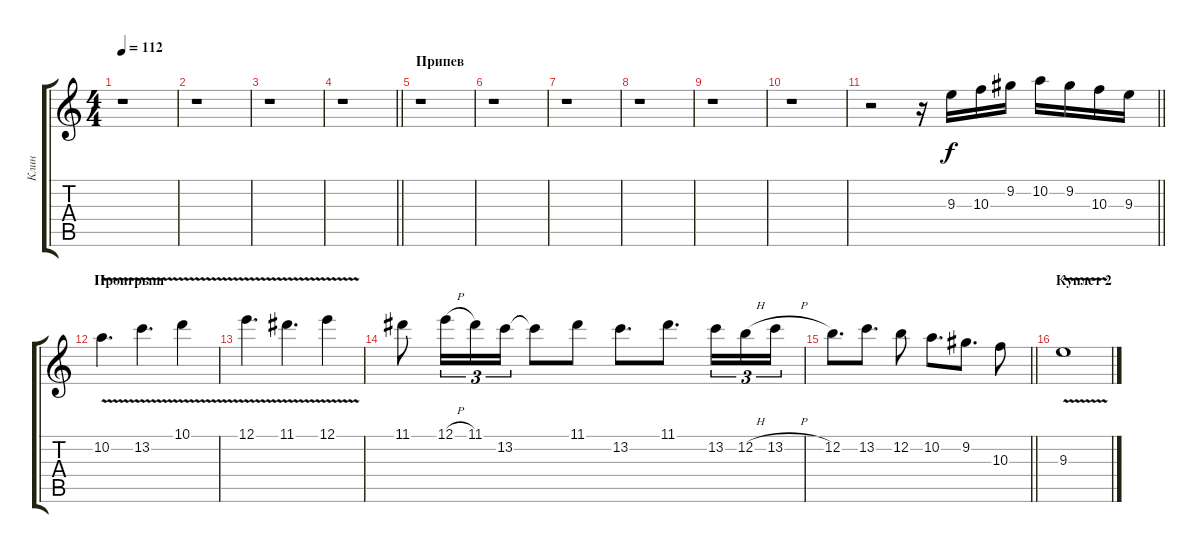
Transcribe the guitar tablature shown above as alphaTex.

\track ("Клин" "Клин") {instrument electricguitarclean}
\staff {score tabs}
\tuning (E4 B3 G3 D3 A2 E2) {hide}
\ts (4 4)
\tempo 112
\clef g2
\ks c
r.1{dy f} |
r.1 |
r.1 |
\barLineRight lightlight
r.1 |
\section ("" "Припев")
r.1 |
r.1 |
r.1 |
r.1 |
r.1 |
r.1 |
\barLineRight lightlight
r.2 r.16 9.3.16 10.3.16 9.2.16 10.2.16 9.2.16 10.3.16 9.3.16 |
\section ("" "Проигрыш")
10.2{v}.4{d} 13.2{v}.4{d} 10.1{v}.4 |
12.1{v}.4{d} 11.1{v}.4{d} 12.1{v}.4 |
11.1.8 12.1{h}.16{tu (3 2)} 11.1.16{tu (3 2)} 13.2.16{tu (3 2)} 13.2{t}.8 11.1.8 13.2.8{d} 11.1.8{d} 13.2.16{tu (3 2)} 12.2{h}.16{tu (3 2)} 13.2{h}.16{tu (3 2)} |
\barLineRight lightlight
12.2.8{d} 13.2.8{d} 12.2.8 10.2.8{d} 9.2.8{d} 10.3.8 |
\section ("" "Куплет 2")
9.3{v}.1
